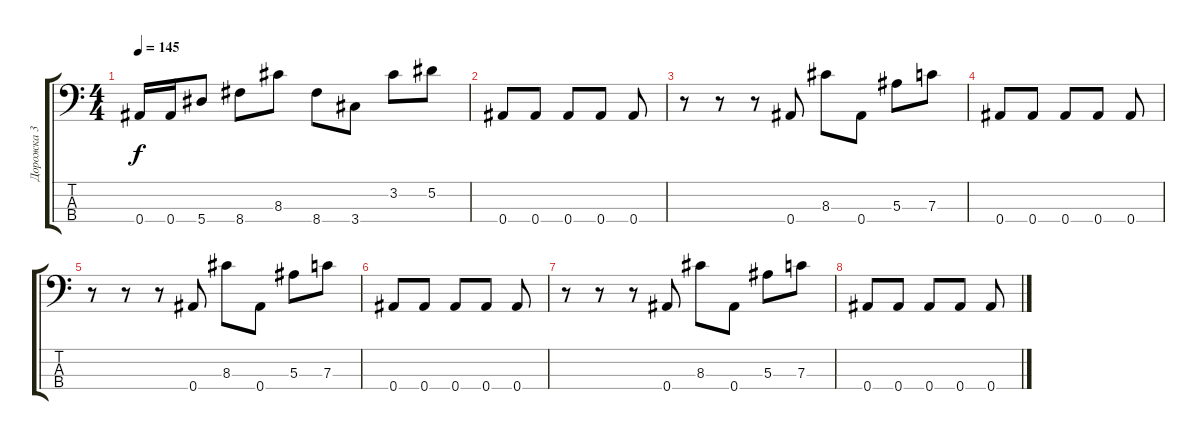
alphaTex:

\track ("Дорожка 3" "Дорожка 3") {instrument electricbassfinger}
\staff {score tabs}
\tuning (Eb3 Bb2 F2 Bb1) {hide}
\ts (4 4)
\tempo 145
\clef f4
\ks c
0.4.16{dy f} 0.4.16 5.4.8 8.4.8 8.3.8 8.4.8 3.4.8 3.2.8 5.2.8 |
0.4.8 0.4.8 0.4.8 0.4.8 0.4.8 |
r.8 r.8 r.8 0.4.8 8.3.8 0.4.8 5.3.8 7.3.8 |
0.4.8 0.4.8 0.4.8 0.4.8 0.4.8 |
r.8 r.8 r.8 0.4.8 8.3.8 0.4.8 5.3.8 7.3.8 |
0.4.8 0.4.8 0.4.8 0.4.8 0.4.8 |
r.8 r.8 r.8 0.4.8 8.3.8 0.4.8 5.3.8 7.3.8 |
0.4.8 0.4.8 0.4.8 0.4.8 0.4.8
